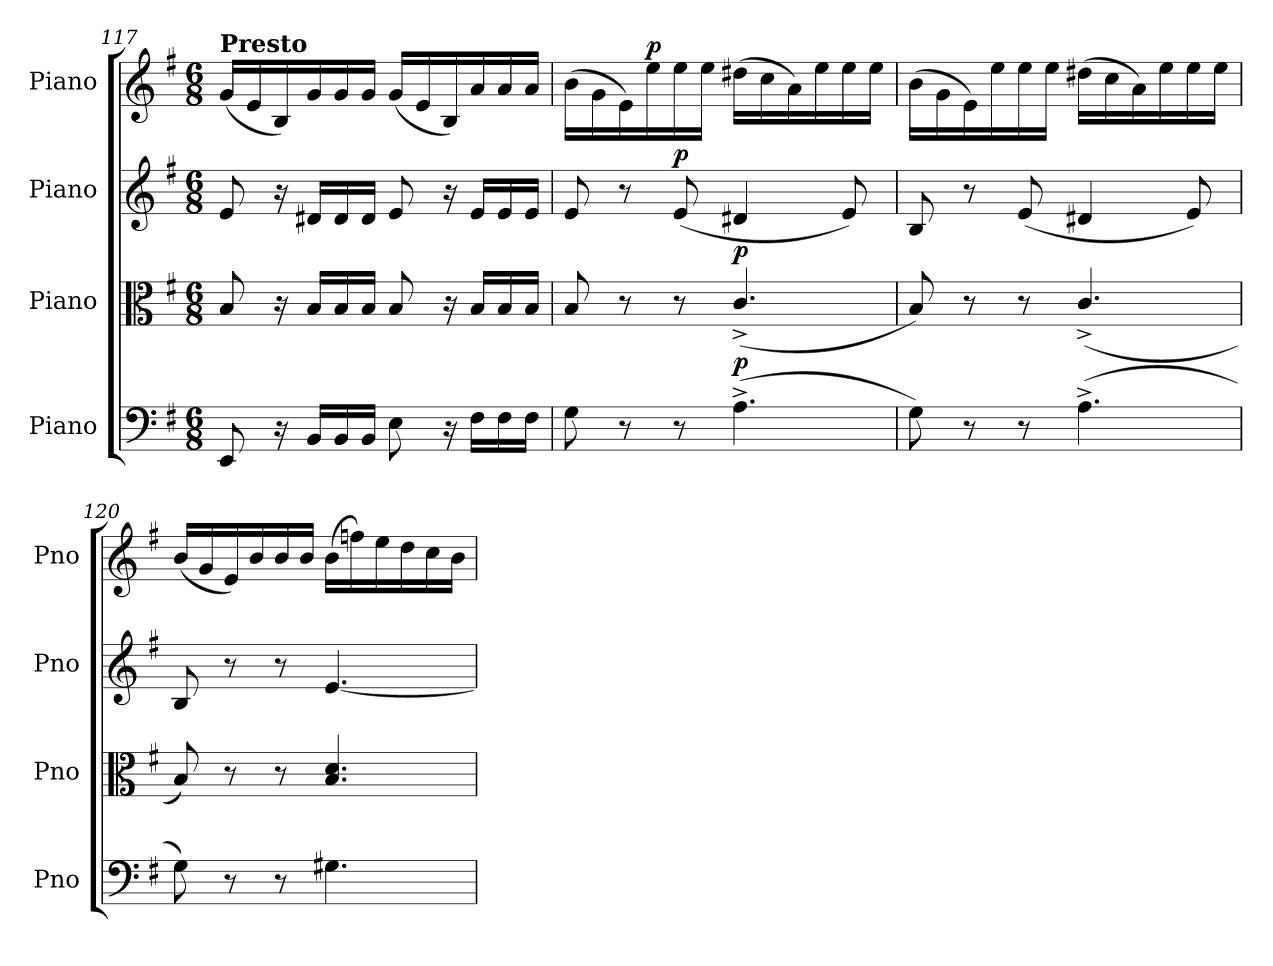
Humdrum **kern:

**kern	**dynam	**kern	**dynam	**kern	**dynam	**kern	**dynam
*part4	*part4	*part3	*part3	*part2	*part2	*part1	*part1
*staff4	*staff4	*staff3	*staff3	*staff2	*staff2	*staff1	*staff1
*I"Piano	*	*I"Piano	*	*I"Piano	*	*I"Piano	*
*I'Pno	*	*I'Pno	*	*I'Pno	*	*I'Pno	*
!!LO:PB:g=z
*clefF4	*	*clefC3	*	*clefG2	*	*clefG2	*
*k[f#]	*	*k[f#]	*	*k[f#]	*	*k[f#]	*
*M6/8	*	*M6/8	*	*M6/8	*	*M6/8	*
=117	=117	=117	=117	=117	=117	=117	=117
!	!	!	!	!	!	!LO:TX:a:B:t=Presto	!
8EE/	.	8B/	.	8e/	.	(16g/LL	.
.	.	.	.	.	.	16e/	.
16r	.	16r	.	16r	.	16B/)	.
16BB/LL	.	16B/LL	.	16d#X/LL	.	16g/	.
16BB/	.	16B/	.	16d#/	.	16g/	.
16BB/JJ	.	16B/JJ	.	16d#/JJ	.	16g/JJ	.
8E\	.	8B/	.	8e/	.	(16g/LL	.
.	.	.	.	.	.	16e/	.
16r	.	16r	.	16r	.	16B/)	.
16F#\LL	.	16B/LL	.	16e/LL	.	16a/	.
16F#\	.	16B/	.	16e/	.	16a/	.
16F#\JJ	.	16B/JJ	.	16e/JJ	.	16a/JJ	.
=118	=118	=118	=118	=118	=118	=118	=118
8G\	.	8B/	.	8e/	.	(16b\LL	.
.	.	.	.	.	.	16g\	.
8r	.	8r	.	8r	.	16e\)	.
!	!	!	!	!	!	!	!LO:DY:a
.	.	.	.	.	.	16ee\	p
!	!	!	!	!	!LO:DY:a	!	!
8r	.	8r	.	(8e/	p	16ee\	.
.	.	.	.	.	.	16ee\JJ	.
!	!LO:DY:a	!	!LO:DY:a	!	!	!	!
(4.A^\	p	(4.c^/	p	4d#X/	.	(16dd#X\LL	.
.	.	.	.	.	.	16cc\	.
.	.	.	.	.	.	16a\)	.
.	.	.	.	.	.	16ee\	.
.	.	.	.	8e/)	.	16ee\	.
.	.	.	.	.	.	16ee\JJ	.
=119	=119	=119	=119	=119	=119	=119	=119
8G\)	.	8B/)	.	8B/	.	(16b\LL	.
.	.	.	.	.	.	16g\	.
8r	.	8r	.	8r	.	16e\)	.
.	.	.	.	.	.	16ee\	.
8r	.	8r	.	(8e/	.	16ee\	.
.	.	.	.	.	.	16ee\JJ	.
(4.A^\	.	(4.c^/	.	4d#X/	.	(16dd#X\LL	.
.	.	.	.	.	.	16cc\	.
.	.	.	.	.	.	16a\)	.
.	.	.	.	.	.	16ee\	.
.	.	.	.	8e/)	.	16ee\	.
.	.	.	.	.	.	16ee\JJ	.
=120	=120	=120	=120	=120	=120	=120	=120
8G\)	.	8B/)	.	8B/	.	(16b/LL	.
.	.	.	.	.	.	16g/	.
8r	.	8r	.	8r	.	16e/)	.
.	.	.	.	.	.	16b/	.
8r	.	8r	.	8r	.	16b/	.
.	.	.	.	.	.	16b/JJ	.
4.G#X\	.	4.B/ 4.d/	.	[4.e/	.	(16b\LL	.
.	.	.	.	.	.	16ffn\)	.
.	.	.	.	.	.	16ee\	.
.	.	.	.	.	.	16dd\	.
.	.	.	.	.	.	16cc\	.
.	.	.	.	.	.	16b\JJ	.
=	=	=	=	=	=	=	=
*-	*-	*-	*-	*-	*-	*-	*-
